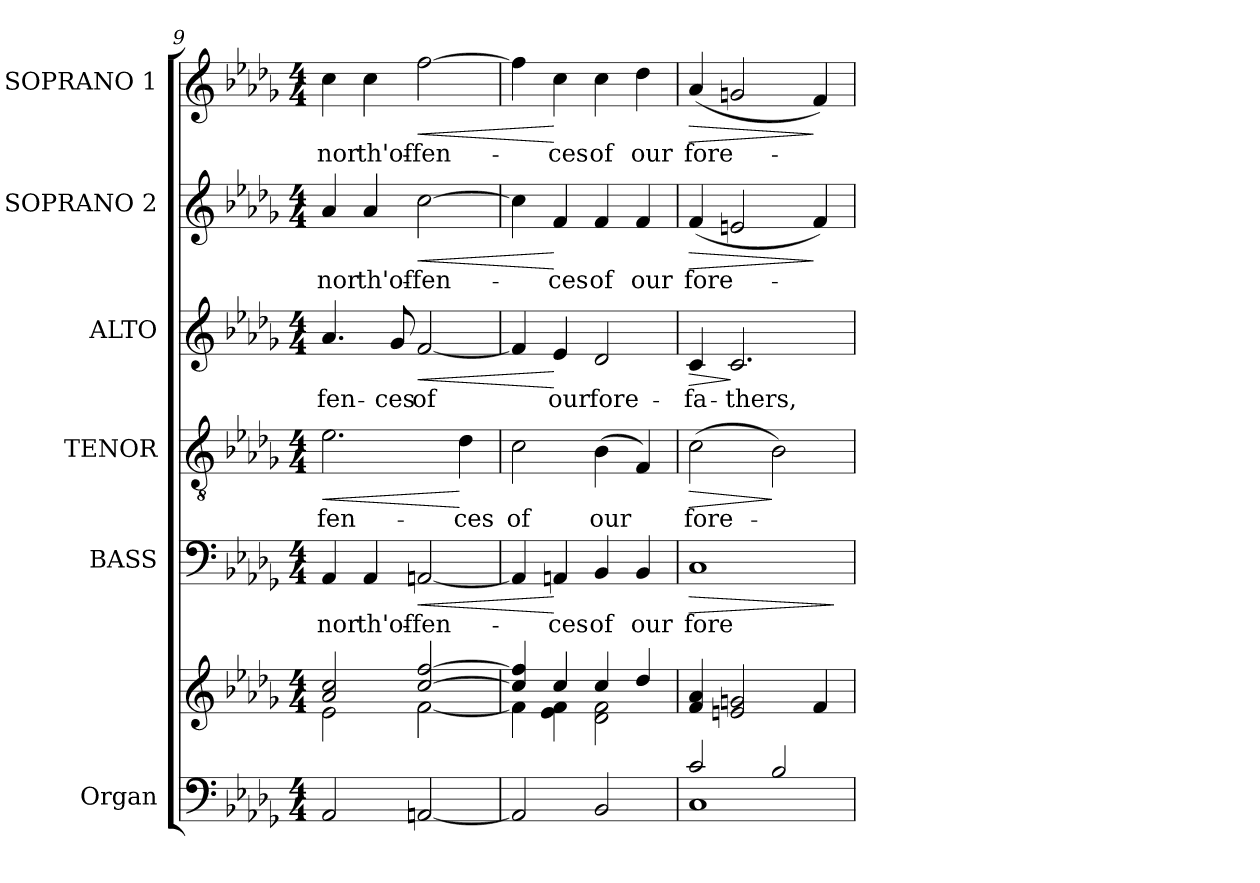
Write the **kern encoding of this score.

**kern	**kern	**kern	**text	**dynam	**kern	**text	**dynam	**kern	**text	**dynam	**kern	**text	**dynam	**kern	**text	**dynam
*part6	*part6	*part5	*part5	*part5	*part4	*part4	*part4	*part3	*part3	*part3	*part2	*part2	*part2	*part1	*part1	*part1
*staff7	*staff6	*staff5	*staff5	*staff5	*staff4	*staff4	*staff4	*staff3	*staff3	*staff3	*staff2	*staff2	*staff2	*staff1	*staff1	*staff1
*I"Organ	*	*I"BASS	*	*	*I"TENOR	*	*	*I"ALTO	*	*	*I"SOPRANO 2	*	*	*I"SOPRANO 1	*	*
*I'Org.	*	*I'B.	*	*	*I'T.	*	*	*I'A.	*	*	*I'S2.	*	*	*I'S1.	*	*
*clefF4	*clefG2	*clefF4	*	*	*clefGv2	*	*	*clefG2	*	*	*clefG2	*	*	*clefG2	*	*
*	*	*	*	*	*ITrd7c12	*	*	*	*	*	*	*	*	*	*	*
*k[b-e-a-d-g-]	*k[b-e-a-d-g-]	*k[b-e-a-d-g-]	*	*	*k[b-e-a-d-g-]	*	*	*k[b-e-a-d-g-]	*	*	*k[b-e-a-d-g-]	*	*	*k[b-e-a-d-g-]	*	*
*b-:	*b-:	*b-:	*	*	*b-:	*	*	*b-:	*	*	*b-:	*	*	*b-:	*	*
*M4/4	*M4/4	*M4/4	*	*	*M4/4	*	*	*M4/4	*	*	*M4/4	*	*	*M4/4	*	*
=9	=9	=9	=9	=9	=9	=9	=9	=9	=9	=9	=9	=9	=9	=9	=9	=9
*	*^	*	*	*	*	*	*	*	*	*	*	*	*	*	*	*
!	!	!	!	!LO:LY:b:color=#000000	!	!	!	!	!	!	!	!	!	!	!	!	!
!	!	!	!	!	!	!	!LO:LY:b:color=#000000	!LO:HP:b	!	!	!	!	!	!	!	!	!
!	!	!	!	!	!	!	!	!	!	!LO:LY:b:color=#000000	!	!	!	!	!	!	!
!	!	!	!	!	!	!	!	!	!	!	!	!	!LO:LY:b:color=#000000	!	!	!	!
!	!	!	!	!	!	!	!	!	!	!	!	!	!	!	!	!LO:LY:b:color=#000000	!
2AA-i/	2a-i/ 2cci	2e-i\	4AA-i/	nor	.	2.E-i\	-fen-	<	4.a-i/	-fen-	.	4a-i/	nor	.	4cci\	nor	.
!	!	!	!	!LO:LY:b:color=#000000	!	!	!	!	!	!	!	!	!	!	!	!	!
!	!	!	!	!	!	!	!	!	!	!	!	!	!LO:LY:b:color=#000000	!	!	!	!
!	!	!	!	!	!	!	!	!	!	!	!	!	!	!	!	!LO:LY:b:color=#000000	!
.	.	.	4AA-i/	th'of-	.	.	.	.	.	.	.	4a-i/	th'of-	.	4cci\	th'of-	.
!	!	!	!	!	!	!	!	!	!	!LO:LY:b:color=#000000	!	!	!	!	!	!	!
.	.	.	.	.	.	.	.	.	8g-i/	-ces	.	.	.	.	.	.	.
!	!	!	!	!LO:LY:b:color=#000000	!LO:HP:b	!	!	!	!	!	!	!	!	!	!	!	!
!	!	!	!	!	!	!	!	!	!	!LO:LY:b:color=#000000	!LO:HP:b	!	!	!	!	!	!
!	!	!	!	!	!	!	!	!	!	!	!	!	!LO:LY:b:color=#000000	!LO:HP:b	!	!	!
!	!	!	!	!	!	!	!	!	!	!	!	!	!	!	!	!LO:LY:b:color=#000000	!LO:HP:b
[2AAni/	[2cci/ [2ffi	[2fi\	[2AAni/	-fen-	<	.	.	.	[2fi/	of	<	[2cci\	-fen-	<	[2ffi\	-fen-	<
!	!	!	!	!	!	!	!LO:LY:b:color=#000000	!	!	!	!	!	!	!	!	!	!
.	.	.	.	.	.	4D-i\	-ces	[	.	.	.	.	.	.	.	.	.
=10	=10	=10	=10	=10	=10	=10	=10	=10	=10	=10	=10	=10	=10	=10	=10	=10	=10
!	!	!	!	!	!	!	!LO:LY:b:color=#000000	!	!	!	!	!	!	!	!	!	!
2AAi/]	4cci/] 4ffi]	4fi\]	4AAi/]	.	.	2Ci\	of	.	4fi/]	.	.	4cci\]	.	.	4ffi\]	.	.
!	!	!	!	!LO:LY:b:color=#000000	!	!	!	!	!	!	!	!	!	!	!	!	!
!	!	!	!	!	!	!	!	!	!	!LO:LY:b:color=#000000	!	!	!	!	!	!	!
!	!	!	!	!	!	!	!	!	!	!	!	!	!LO:LY:b:color=#000000	!	!	!	!
!	!	!	!	!	!	!	!	!	!	!	!	!	!	!	!	!LO:LY:b:color=#000000	!
.	4cci/	4e-i\ 4fi	4AAni/	-ces	[	.	.	.	4e-i/	our	[	4fi/	-ces	[	4cci\	-ces	[
!	!	!	!	!LO:LY:b:color=#000000	!	!	!	!	!	!	!	!	!	!	!	!	!
!	!	!	!	!	!	!	!LO:LY:b:color=#000000	!	!	!	!	!	!	!	!	!	!
!	!	!	!	!	!	!	!	!	!	!LO:LY:b:color=#000000	!	!	!	!	!	!	!
!	!	!	!	!	!	!	!	!	!	!	!	!	!LO:LY:b:color=#000000	!	!	!	!
!	!	!	!	!	!	!	!	!	!	!	!	!	!	!	!	!LO:LY:b:color=#000000	!
2BB-i/	4cci/	2d-i\ 2fi	4BB-i/	of	.	(4BB-i\	our	.	2d-i/	fore-	.	4fi/	of	.	4cci\	of	.
!	!	!	!	!LO:LY:b:color=#000000	!	!	!	!	!	!	!	!	!	!	!	!	!
!	!	!	!	!	!	!	!	!	!	!	!	!	!LO:LY:b:color=#000000	!	!	!	!
!	!	!	!	!	!	!	!	!	!	!	!	!	!	!	!	!LO:LY:b:color=#000000	!
.	4dd-i/	.	4BB-i/	our	.	4FFi/)	.	.	.	.	.	4fi/	our	.	4dd-i\	our	.
*	*v	*v	*	*	*	*	*	*	*	*	*	*	*	*	*	*	*
=11	=11	=11	=11	=11	=11	=11	=11	=11	=11	=11	=11	=11	=11	=11	=11	=11
*^	*	*	*	*	*	*	*	*	*	*	*	*	*	*	*	*
!	!	!	!	!LO:LY:b:color=#000000	!LO:HP:b	!	!	!	!	!	!	!	!	!	!	!	!
!	!	!	!	!	!	!	!LO:LY:b:color=#000000	!LO:HP:b	!	!	!	!	!	!	!	!	!
!	!	!	!	!	!	!	!	!	!	!LO:LY:b:color=#000000	!LO:HP:b	!	!	!	!	!	!
!	!	!	!	!	!	!	!	!	!	!	!	!	!LO:LY:b:color=#000000	!LO:HP:b	!	!	!
!	!	!	!	!	!	!	!	!	!	!	!	!	!	!	!	!LO:LY:b:color=#000000	!LO:HP:b
2ci/	1Ci	4fi/ 4a-i	1Ci	fore-	>	(2Ci\	fore-	>	4ci/	-fa-	>	(4fi/	fore-	>	(4a-i/	fore-	>
!	!	!	!	!	!	!	!	!	!	!LO:LY:b:color=#000000	!	!	!	!	!	!	!
.	.	2eni/ 2gni	.	.	.	.	.	.	2.ci/	-thers,	]	2eni/	.	.	2gni/	.	.
2B-i/	.	.	.	.	.	2BB-i\)	.	]	.	.	.	.	.	.	.	.	.
.	.	4fi/	.	.	.	.	.	.	.	.	.	4fi/)	.	]	4fi/)	.	]
*v	*v	*	*	*	*	*	*	*	*	*	*	*	*	*	*	*	*
.	.	.	.	]	.	.	.	.	.	.	.	.	.	.	.	.
=	=	=	=	=	=	=	=	=	=	=	=	=	=	=	=	=
*-	*-	*-	*-	*-	*-	*-	*-	*-	*-	*-	*-	*-	*-	*-	*-	*-
